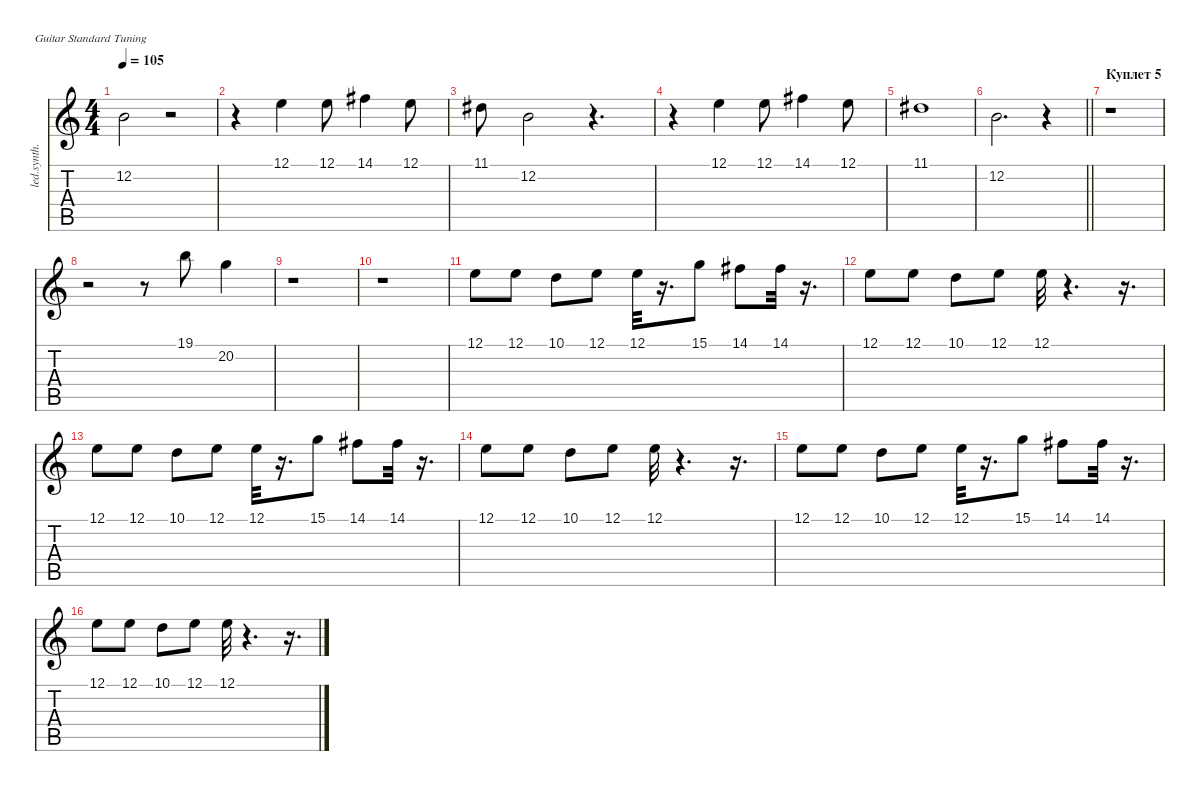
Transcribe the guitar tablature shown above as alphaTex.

\defaultSystemsLayout 4
\hideDynamics
\bracketExtendMode nobrackets
\track ("Вокал" "led.synth.") {mute instrument lead1square}
\staff {score tabs}
\tuning (E4 B3 G3 D3 A2 E2)
\ts (4 4)
\tempo 105
\clef g2
\ks c
12.2.2{dy ff} r.2 |
r.4 12.1.4 12.1.8 14.1{acc #}.4 12.1.8 |
11.1{acc #}.8 12.2.2 r.4{d} |
r.4 12.1.4 12.1.8 14.1{acc #}.4 12.1.8 |
11.1{acc #}.1 |
\barLineRight lightlight
12.2.2{d} r.4 |
\section ("" "Куплет 5")
r.1 |
r.2 r.8 19.1.8 20.2.4 |
r.1 |
r.1 |
12.1.8 12.1.8 10.1.8 12.1.8 12.1.32{dy f} r.16{d} 15.1.8{dy ff} 14.1{acc #}.8 14.1{acc #}.32{dy mf} r.16{d} |
12.1.8{dy ff} 12.1.8 10.1.8 12.1.8 12.1.32{dy f} r.4{d} r.16{d} |
12.1.8{dy ff} 12.1.8 10.1.8 12.1.8 12.1.32{dy f} r.16{d} 15.1.8{dy ff} 14.1{acc #}.8 14.1{acc #}.32{dy f} r.16{d} |
12.1.8{dy ff} 12.1.8 10.1.8 12.1.8 12.1.32{dy f} r.4{d} r.16{d} |
12.1.8{dy ff} 12.1.8 10.1.8 12.1.8 12.1.32{dy f} r.16{d} 15.1.8{dy ff} 14.1{acc #}.8 14.1{acc #}.32{dy mf} r.16{d} |
12.1.8{dy ff} 12.1.8 10.1.8 12.1.8 12.1.32{dy f} r.4{d} r.16{d}
